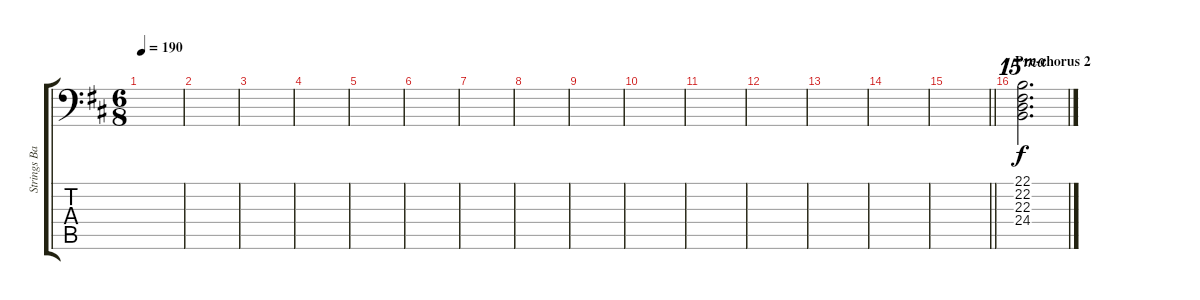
\track ("Strings Back" "Strings Ba") {instrument stringensemble2}
\staff {score tabs}
\tuning (Db4 Ab3 E3 B2 Gb2 A1) {hide}
\ts (6 8)
\tempo 190
\clef f4
\ks bminor
|
|
|
|
|
|
|
|
|
|
|
|
|
|
\barLineRight lightlight
|
\section ("" "Pre-chorus 2")
(22.1 22.2 22.3 24.4).2{d ot 15ma}
